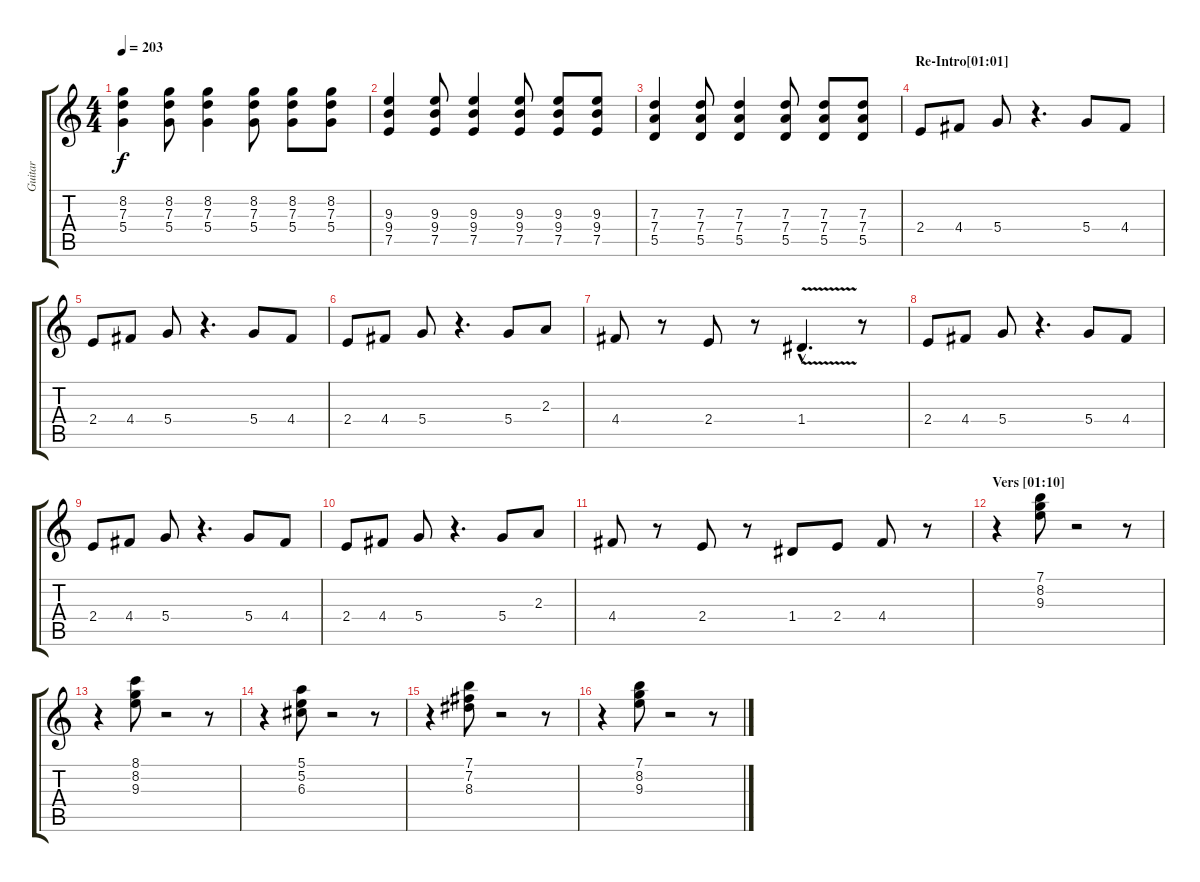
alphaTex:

\track ("Guitar" "Guitar") {instrument distortionguitar}
\staff {score tabs}
\tuning (E4 B3 G3 D3 A2 E2) {hide}
\ts (4 4)
\tempo 203
\clef g2
\ks c
(8.2 7.3 5.4).4{dy f} (8.2 7.3 5.4).8 (8.2 7.3 5.4).4 (8.2 7.3 5.4).8 (8.2 7.3 5.4).8 (8.2 7.3 5.4).8 |
(9.3 9.4 7.5).4 (9.3 9.4 7.5).8 (9.3 9.4 7.5).4 (9.3 9.4 7.5).8 (9.3 9.4 7.5).8 (9.3 9.4 7.5).8 |
(7.3 7.4 5.5).4 (7.3 7.4 5.5).8 (7.3 7.4 5.5).4 (7.3 7.4 5.5).8 (7.3 7.4 5.5).8 (7.3 7.4 5.5).8 |
\section ("" "Re-Intro[01:01]")
2.4.8 4.4.8 5.4.8 r.4{d} 5.4.8 4.4.8 |
2.4.8 4.4.8 5.4.8 r.4{d} 5.4.8 4.4.8 |
2.4.8 4.4.8 5.4.8 r.4{d} 5.4.8 2.3.8 |
4.4.8 r.8 2.4.8 r.8 1.4{v hac}.4{d} r.8 |
2.4.8 4.4.8 5.4.8 r.4{d} 5.4.8 4.4.8 |
2.4.8 4.4.8 5.4.8 r.4{d} 5.4.8 4.4.8 |
2.4.8 4.4.8 5.4.8 r.4{d} 5.4.8 2.3.8 |
4.4.8 r.8 2.4.8 r.8 1.4.8 2.4.8 4.4.8 r.8 |
\section ("" "Vers [01:10]")
r.4{volume 8 balance 3 instrument electricguitarclean} (7.1 8.2 9.3).8 r.2 r.8 |
r.4 (8.1 8.2 9.3).8 r.2 r.8 |
r.4 (5.1 5.2 6.3).8 r.2 r.8 |
r.4 (7.1 7.2 8.3).8 r.2 r.8 |
r.4 (7.1 8.2 9.3).8 r.2 r.8
